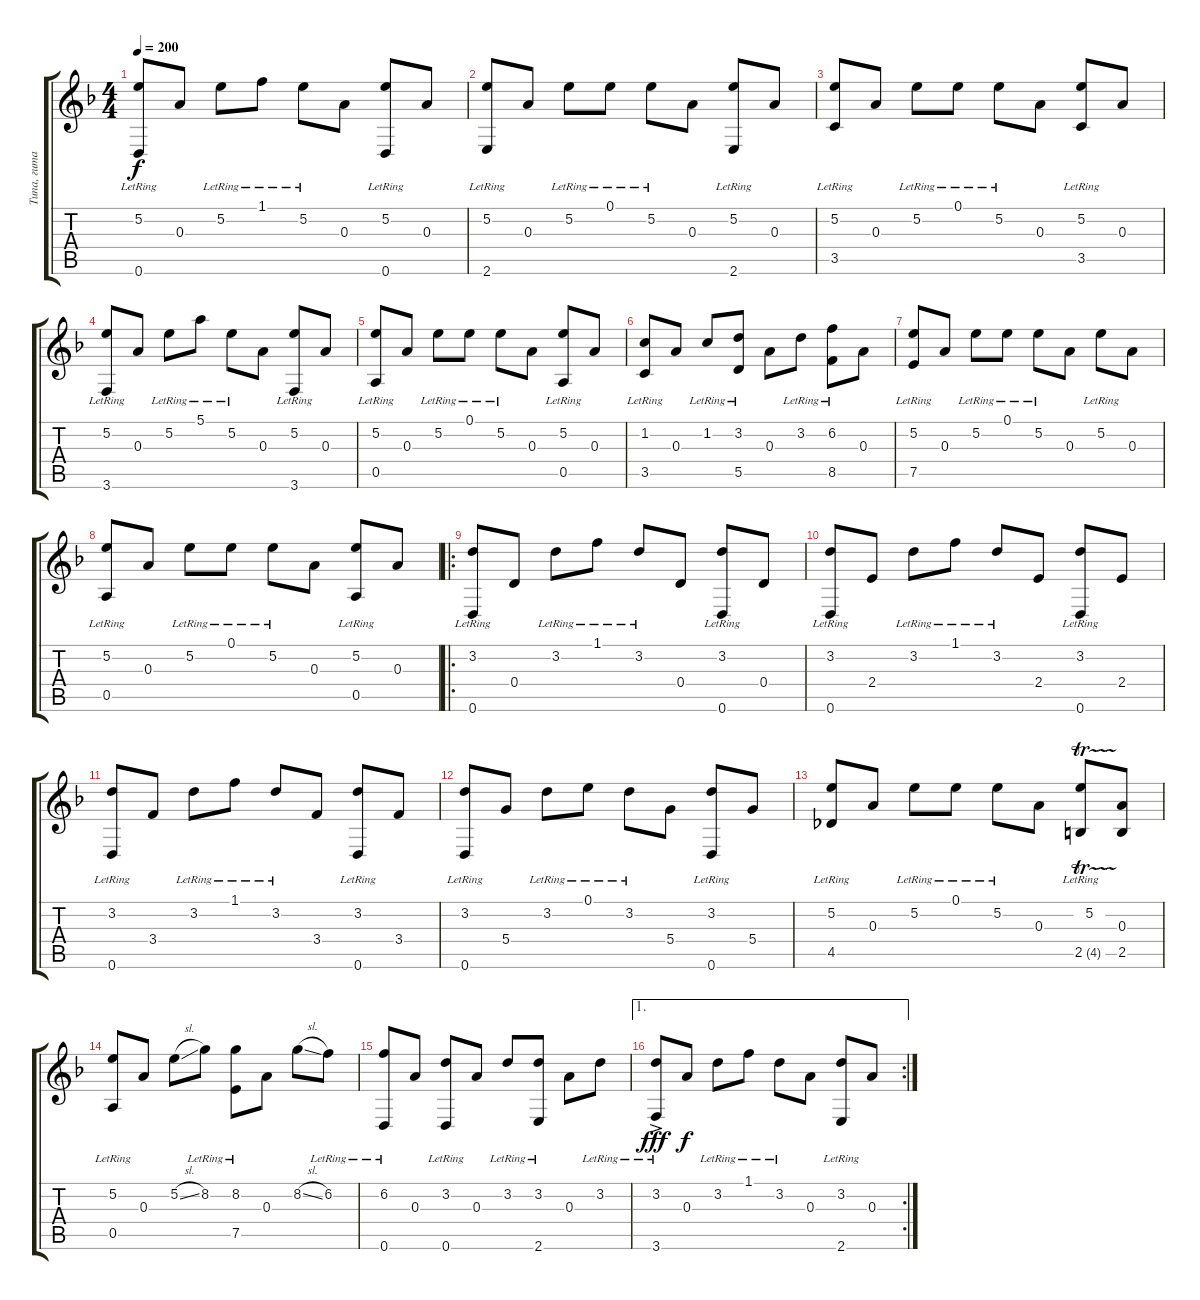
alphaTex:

\track ("Типа, гитара" "Типа, гита") {instrument acousticguitarsteel}
\staff {score tabs}
\tuning (E4 B3 A3 D3 A2 D2) {hide}
\ts (4 4)
\tempo 200
\clef g2
\ks f
(5.2{lr} 0.6{lr}).8{dy f} 0.3.8 5.2{lr}.8 1.1{lr}.8 5.2{lr}.8 0.3.8 (5.2{lr} 0.6).8 0.3.8 |
(5.2{lr} 2.6{lr}).8 0.3.8 5.2{lr}.8 0.1{lr}.8 5.2{lr}.8 0.3.8 (5.2{lr} 2.6).8 0.3.8 |
(5.2{lr} 3.5{lr}).8 0.3.8 5.2{lr}.8 0.1{lr}.8 5.2{lr}.8 0.3.8 (5.2{lr} 3.5).8 0.3.8 |
(5.2{lr} 3.6{lr}).8 0.3.8 5.2{lr}.8 5.1{lr}.8 5.2{lr}.8 0.3.8 (5.2{lr} 3.6).8 0.3.8 |
(5.2{lr} 0.5{lr}).8 0.3.8 5.2{lr}.8 0.1{lr}.8 5.2{lr}.8 0.3.8 (5.2{lr} 0.5).8 0.3.8 |
(1.2{lr} 3.5).8 0.3.8 1.2{lr}.8 (3.2{lr} 5.5).8 0.3.8 3.2{lr}.8 (6.2{lr} 8.5).8 0.3.8 |
(5.2{lr} 7.5{lr}).8 0.3.8 5.2{lr}.8 0.1{lr}.8 5.2{lr}.8 0.3.8 5.2{lr}.8 0.3.8 |
(5.2{lr} 0.5{lr}).8 0.3.8 5.2{lr}.8 0.1{lr}.8 5.2{lr}.8 0.3.8 (5.2{lr} 0.5).8 0.3.8 |
\ro
(3.2{lr} 0.6{lr}).8 0.4.8 3.2{lr}.8 1.1{lr}.8 3.2{lr}.8 0.4.8 (3.2{lr} 0.6).8 0.4.8 |
(3.2{lr} 0.6{lr}).8 2.4.8 3.2{lr}.8 1.1{lr}.8 3.2{lr}.8 2.4.8 (3.2{lr} 0.6).8 2.4.8 |
(3.2{lr} 0.6{lr}).8 3.4.8 3.2{lr}.8 1.1{lr}.8 3.2{lr}.8 3.4.8 (3.2{lr} 0.6).8 3.4.8 |
(3.2{lr} 0.6{lr}).8 5.4.8 3.2{lr}.8 0.1{lr}.8 3.2{lr}.8 5.4.8 (3.2{lr} 0.6).8 5.4.8 |
(5.2{lr} 4.5{lr}).8 0.3.8 5.2{lr}.8 0.1{lr}.8 5.2{lr}.8 0.3.8 (5.2{lr} 2.5{tr (4 16)}).8 (0.3 2.5).8 |
(5.2{lr} 0.5{lr}).8 0.3.8 5.2{sl}.8 8.2{lr}.8 (8.2{lr} 7.5).8 0.3.8 8.2{sl}.8 6.2{lr}.8 |
(6.2{lr} 0.6{lr}).8 0.3.8 (3.2{lr} 0.6{lr}).8 0.3.8 3.2{lr}.8 (3.2{lr} 2.6{lr}).8 0.3.8 3.2{lr}.8 |
\ae 1
\rc 2
(3.2{lr} 3.6{ac lr}).8{dy fff} 0.3.8{dy f} 3.2{lr}.8 1.1{lr}.8 3.2{lr}.8 0.3.8 (3.2{lr} 2.6).8 0.3.8
